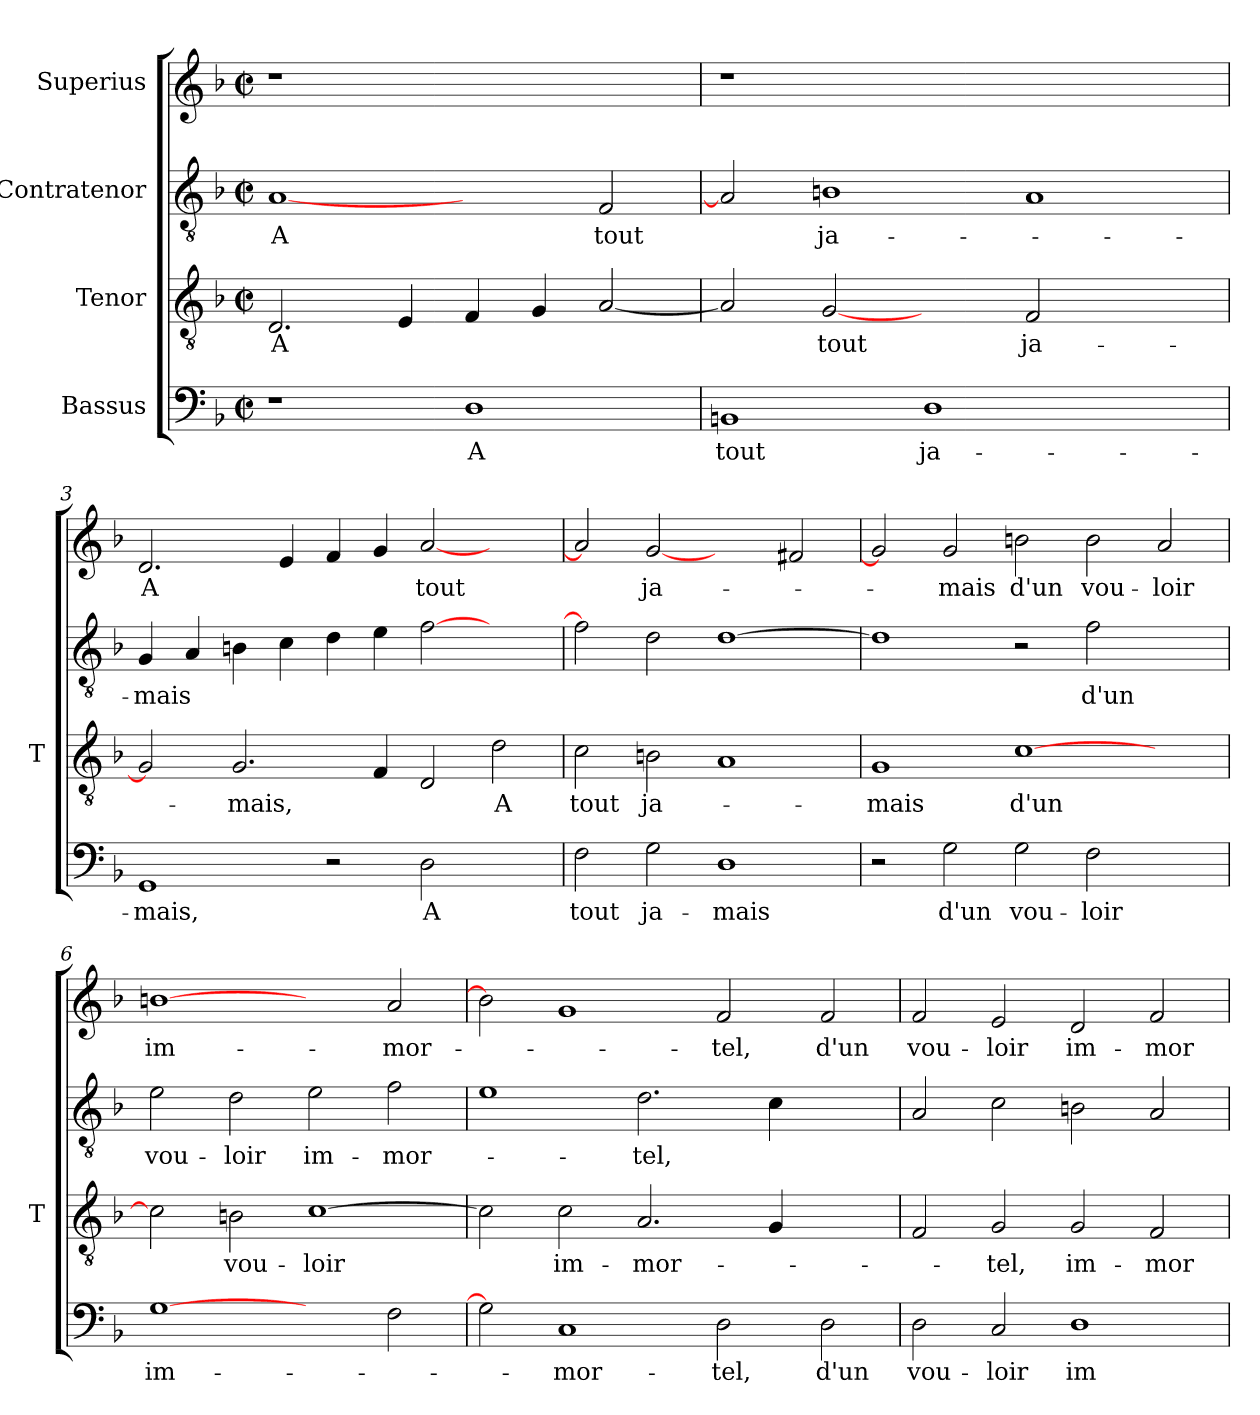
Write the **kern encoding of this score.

**kern	**text	**kern	**text	**kern	**text	**kern	**text
*part4	*part4	*part3	*part3	*part2	*part2	*part1	*part1
*staff4	*staff4	*staff3	*staff3	*staff2	*staff2	*staff1	*staff1
*I"Bassus	*	*I"Tenor	*	*I"Contratenor	*	*I"Superius	*
*	*	*I'T	*	*	*	*	*
*clefF4	*	*clefGv2	*	*clefGv2	*	*clefG2	*
*k[b-]	*	*k[b-]	*	*k[b-]	*	*k[b-]	*
*F:	*	*F:	*	*F:	*	*F:	*
*M2/2	*	*M2/2	*	*M2/2	*	*M2/2	*
*met(c|)	*	*met(c|)	*	*met(c|)	*	*met(c|)	*
=1	=1	=1	=1	=1	=1	=1	=1
1r	.	2.D	-A	[1A	-A	1r	.
.	.	4E	.	.	.	.	.
1D	-A	4F	.	2ryy	.	1ryy	.
.	.	4G	.	.	.	.	.
.	.	[2A	.	2F	-tout	.	.
=2	=2	=2	=2	=2	=2	=2	=2
1BBn	-tout	2A]	.	2A]	.	1r	.
.	.	[2G	-tout	1Bn	ja-	.	.
1D	ja-	2ryy	.	.	.	1ryy	.
.	.	2F	ja-	1A	.	.	.
2ryy	.	2ryy	.	.	.	2ryy	.
=3	=3	=3	=3	=3	=3	=3	=3
1GG	-mais,	2G]	.	4G	-mais	2.d	-A
.	.	.	.	4A	.	.	.
.	.	2.G	-mais,	4Bn	.	.	.
.	.	.	.	4c	.	4e	.
2r	.	.	.	4d	.	4f	.
.	.	4F	.	4e	.	4g	.
2D	-A	2D	.	[2f	.	[2a	-tout
2ryy	.	2d	-A	2ryy	.	2ryy	.
=4	=4	=4	=4	=4	=4	=4	=4
2F	-tout	2c	-tout	2f]	.	2a]	.
2G	ja-	2Bn	ja-	2d	.	[2g	ja-
1D	-mais	1A	.	[1d	.	2ryy	.
.	.	.	.	.	.	2f#X	.
!!LO:PB:g=z
=5	=5	=5	=5	=5	=5	=5	=5
2r	.	1G	-mais	1d]	.	2g]	.
2G	-d'un	.	.	.	.	2g	-mais
2G	vou-	[1c	-d'un	2r	.	2b	-d'un
2F	-loir	.	.	2f	-d'un	2b	vou-
2ryy	.	2ryy	.	2ryy	.	2a	-loir
=6	=6	=6	=6	=6	=6	=6	=6
[1G	im-	2c]	.	2e	vou-	[1b	im-
.	.	2Bn	vou-	2d	-loir	.	.
2ryy	.	[1c	-loir	2e	im-	2ryy	.
2F	.	.	.	2f	mor-	2a	mor-
=7	=7	=7	=7	=7	=7	=7	=7
2G]	.	2c]	.	1e	.	2b]	.
1C	mor-	2c	im-	.	.	1g	.
.	.	2.A	mor-	2.d	-tel,	.	.
2D	-tel,	.	.	.	.	2f	-tel,
.	.	4G	.	4c	.	.	.
2D	-d'un	2ryy	.	2ryy	.	2f	-d'un
=8	=8	=8	=8	=8	=8	=8	=8
2D	vou-	2F	.	2A	.	2f	vou-
2C	-loir	2G	-tel,	2c	.	2e	-loir
1D	im-	2G	im-	2Bn	.	2d	im-
.	.	2F	mor-	2A	.	2f	mor-
=	=	=	=	=	=	=	=
*-	*-	*-	*-	*-	*-	*-	*-
